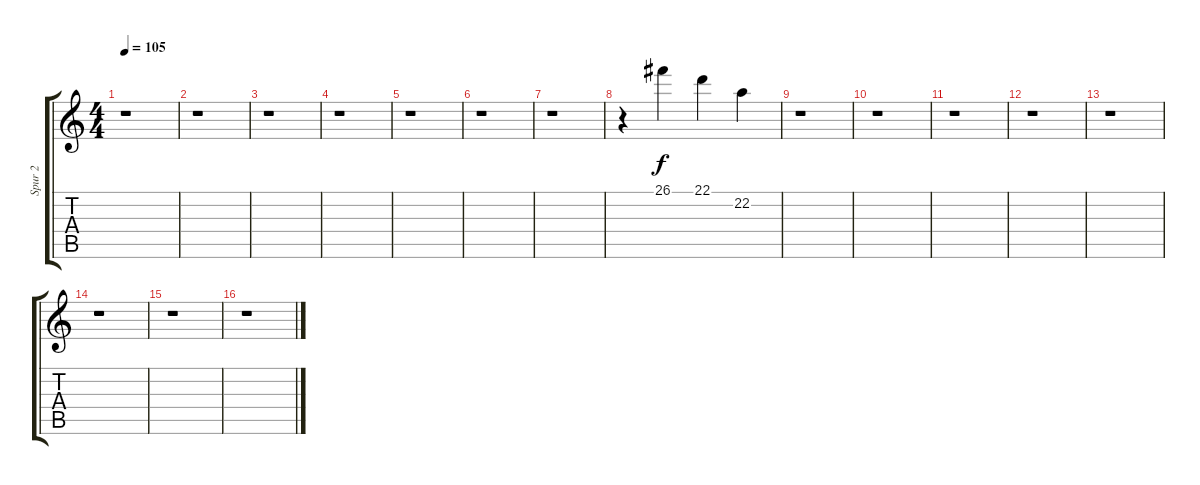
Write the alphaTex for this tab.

\track ("Spur 2" "Spur 2") {instrument orchestralharp}
\staff {score tabs}
\tuning (E4 B3 G3 D3 A2 E2) {hide}
\ts (4 4)
\tempo 105
\clef g2
\ks c
r.1{dy f} |
r.1 |
r.1 |
r.1 |
r.1 |
r.1 |
r.1 |
r.4 26.1.4{instrument orchestralharp} 22.1.4 22.2.4 |
r.1 |
r.1 |
r.1 |
r.1 |
r.1 |
r.1 |
r.1 |
r.1
